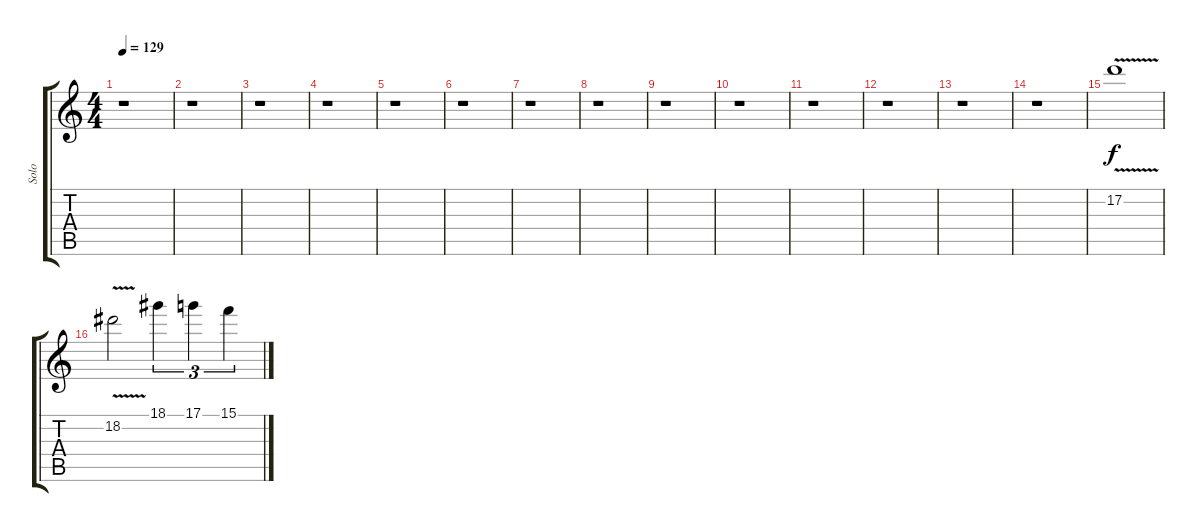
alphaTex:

\track ("Solo" "Solo") {instrument distortionguitar}
\staff {score tabs}
\tuning (D4 A3 F3 C3 G2 D2) {hide}
\ts (4 4)
\tempo 129
\clef g2
\ks c
r.1{dy f} |
r.1 |
r.1 |
r.1 |
r.1 |
r.1 |
r.1 |
r.1 |
r.1 |
r.1 |
r.1 |
r.1 |
r.1 |
r.1 |
17.2{v}.1{volume 13} |
18.2{v}.2 18.1.4{tu (3 2)} 17.1.4{tu (3 2)} 15.1.4{tu (3 2)}
